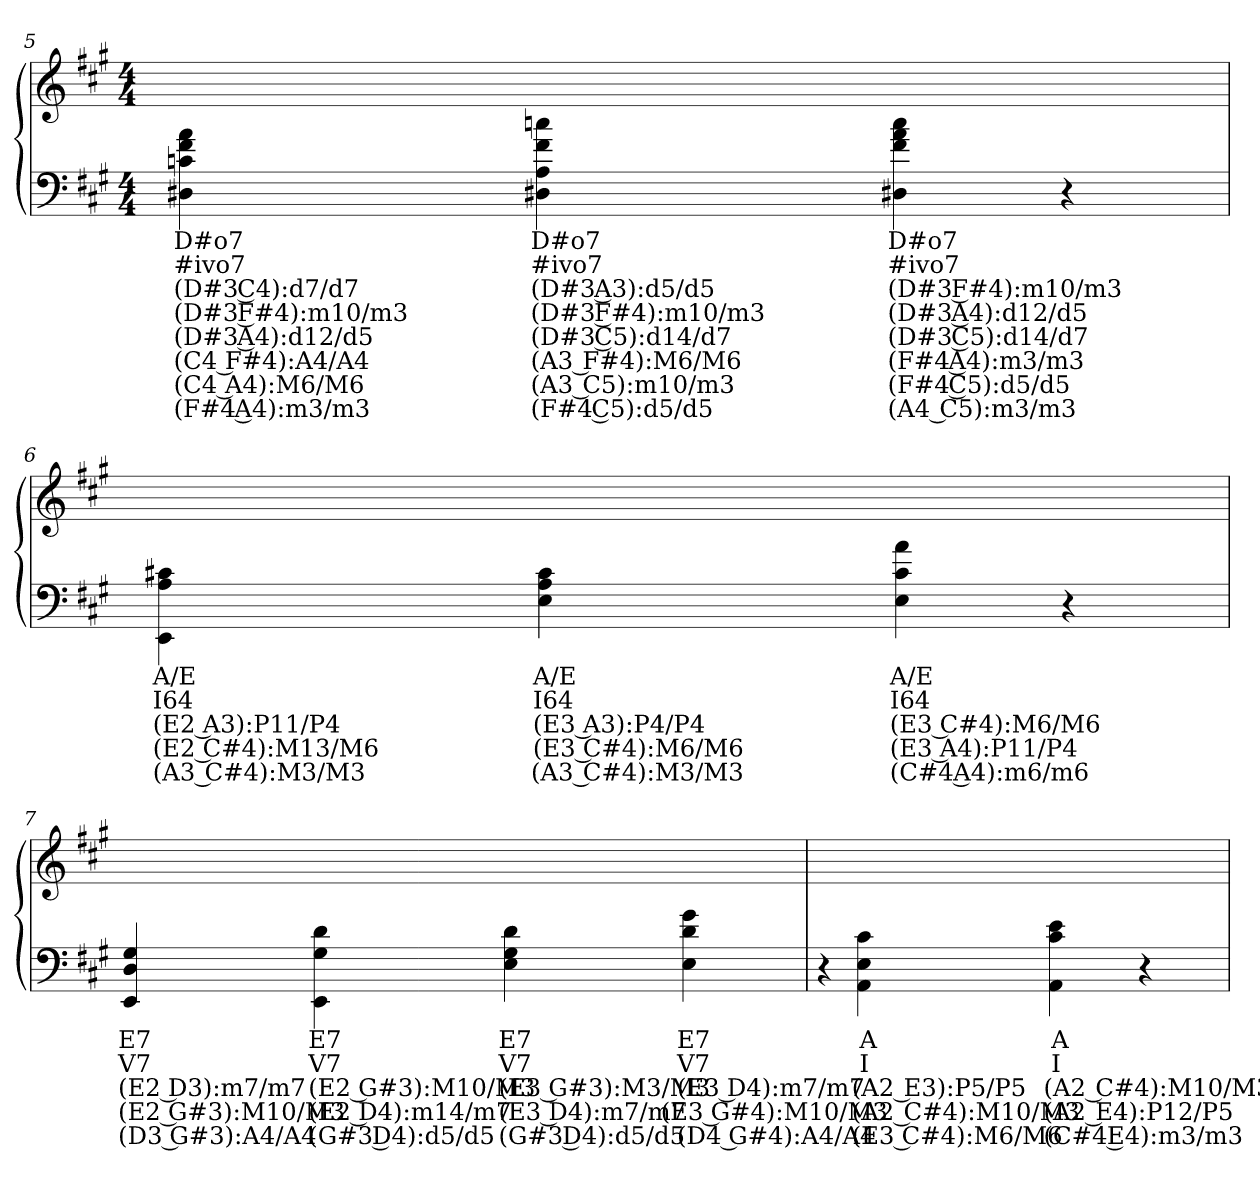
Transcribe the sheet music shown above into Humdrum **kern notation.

**kern	**text	**text	**text	**text	**text	**text	**text	**text	**kern
*part2	*part2	*part2	*part2	*part2	*part2	*part2	*part2	*part2	*part1
*staff2	*staff2	*staff2	*staff2	*staff2	*staff2	*staff2	*staff2	*staff2	*staff1
*clefF4	*	*	*	*	*	*	*	*	*clefG2
*k[f#c#g#]	*	*	*	*	*	*	*	*	*k[f#c#g#]
*A:	*	*	*	*	*	*	*	*	*A:
*M4/4	*	*	*	*	*	*	*	*	*M4/4
=5	=5	=5	=5	=5	=5	=5	=5	=5	=5
4D#X 4cn 4f# 4a	D#o7	#ivo7	(D#3 C4):d7/d7	(D#3 F#4):m10/m3	(D#3 A4):d12/d5	(C4 F#4):A4/A4	(C4 A4):M6/M6	(F#4 A4):m3/m3	1ryy
4D#X 4A 4f# 4ccn	D#o7	#ivo7	(D#3 A3):d5/d5	(D#3 F#4):m10/m3	(D#3 C5):d14/d7	(A3 F#4):M6/M6	(A3 C5):m10/m3	(F#4 C5):d5/d5	.
4D#X 4f# 4a 4cc	D#o7	#ivo7	(D#3 F#4):m10/m3	(D#3 A4):d12/d5	(D#3 C5):d14/d7	(F#4 A4):m3/m3	(F#4 C5):d5/d5	(A4 C5):m3/m3	.
4r	.	.	.	.	.	.	.	.	.
=6	=6	=6	=6	=6	=6	=6	=6	=6	=6
4EE 4A 4c#X	A/E	I64	(E2 A3):P11/P4	(E2 C#4):M13/M6	(A3 C#4):M3/M3	.	.	.	1ryy
4E 4A 4c#	A/E	I64	(E3 A3):P4/P4	(E3 C#4):M6/M6	(A3 C#4):M3/M3	.	.	.	.
4E 4c# 4a	A/E	I64	(E3 C#4):M6/M6	(E3 A4):P11/P4	(C#4 A4):m6/m6	.	.	.	.
4r	.	.	.	.	.	.	.	.	.
=7	=7	=7	=7	=7	=7	=7	=7	=7	=7
4EE 4D 4G#	E7	V7	(E2 D3):m7/m7	(E2 G#3):M10/M3	(D3 G#3):A4/A4	.	.	.	1ryy
4EE 4G# 4d	E7	V7	(E2 G#3):M10/M3	(E2 D4):m14/m7	(G#3 D4):d5/d5	.	.	.	.
4E 4G# 4d	E7	V7	(E3 G#3):M3/M3	(E3 D4):m7/m7	(G#3 D4):d5/d5	.	.	.	.
4E 4d 4g#	E7	V7	(E3 D4):m7/m7	(E3 G#4):M10/M3	(D4 G#4):A4/A4	.	.	.	.
=8	=8	=8	=8	=8	=8	=8	=8	=8	=8
4r	.	.	.	.	.	.	.	.	1ryy
4AA 4E 4c#	A	I	(A2 E3):P5/P5	(A2 C#4):M10/M3	(E3 C#4):M6/M6	.	.	.	.
4AA 4c# 4e	A	I	(A2 C#4):M10/M3	(A2 E4):P12/P5	(C#4 E4):m3/m3	.	.	.	.
4r	.	.	.	.	.	.	.	.	.
=	=	=	=	=	=	=	=	=	=
*-	*-	*-	*-	*-	*-	*-	*-	*-	*-
